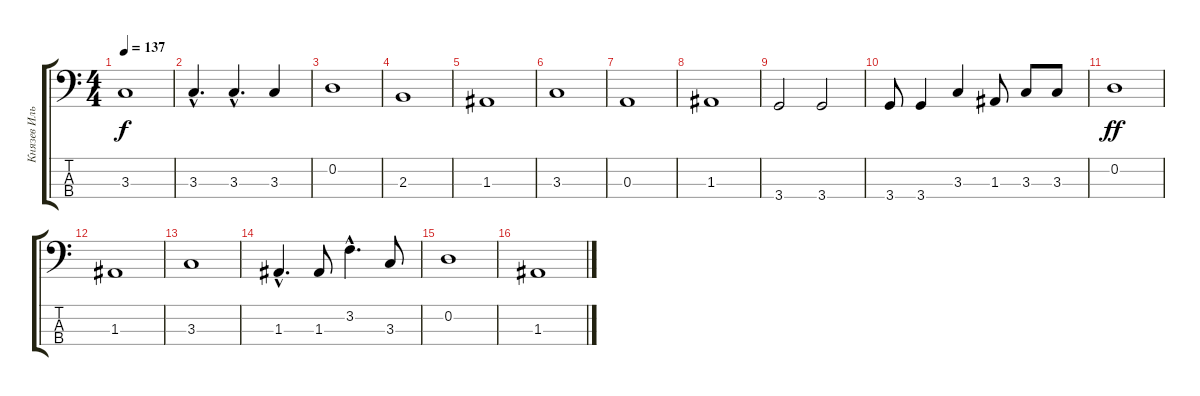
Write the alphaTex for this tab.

\track ("Князев Илья" "Князев Иль") {instrument electricbasspick}
\staff {score tabs}
\tuning (G2 D2 A1 E1) {hide}
\ts (4 4)
\tempo 137
\clef f4
\ks c
3.3.1{dy f} |
3.3{hac}.4{d} 3.3{hac}.4{d} 3.3.4 |
0.2.1 |
2.3.1 |
1.3.1 |
3.3.1 |
0.3.1 |
1.3.1 |
3.4.2 3.4.2 |
3.4.8 3.4.4 3.3.4 1.3.8 3.3.8 3.3.8 |
0.2.1{dy ff} |
1.3.1 |
3.3.1 |
1.3{hac}.4{d} 1.3.8 3.2{hac}.4{d} 3.3.8 |
0.2.1 |
1.3.1
